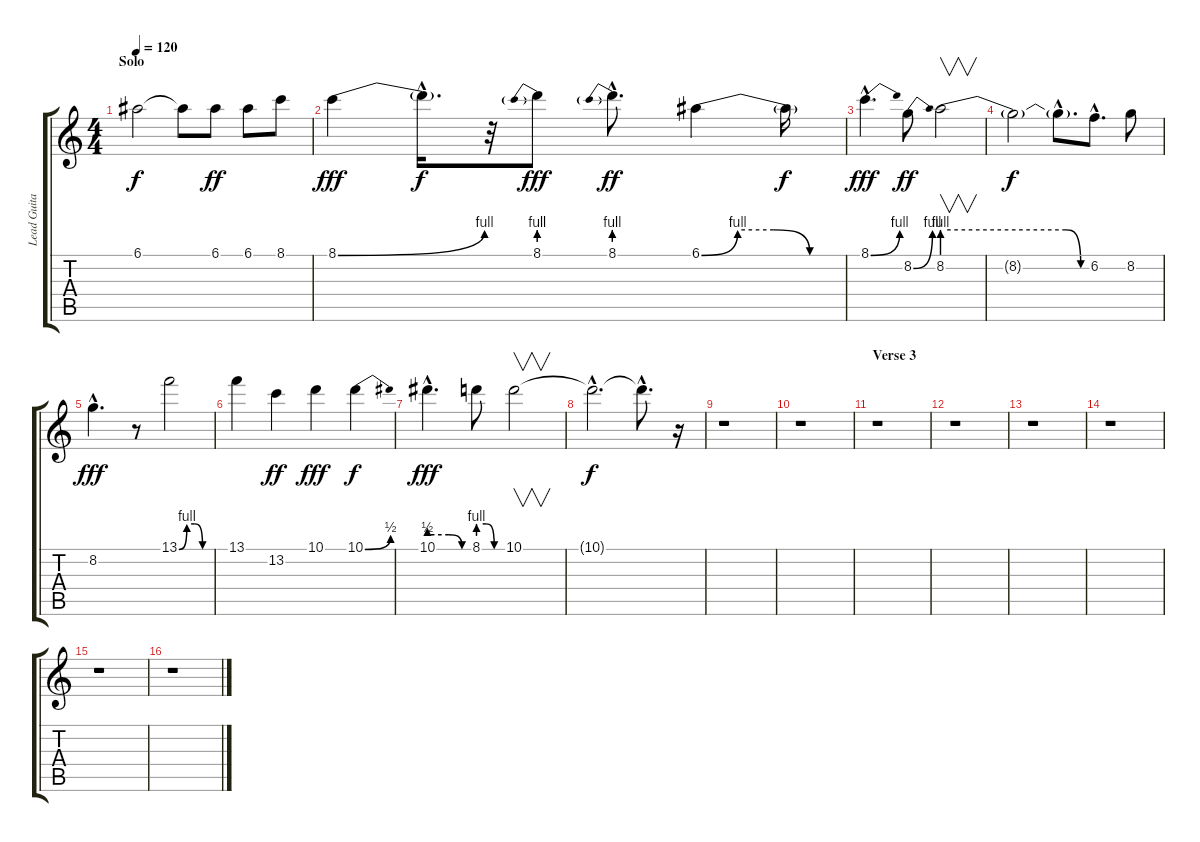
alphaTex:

\track ("Lead Guitar" "Lead Guita") {instrument distortionguitar}
\staff {score tabs}
\tuning (E4 B3 G3 D3 A2 E2) {hide}
\ts (4 4)
\section ("" "Solo")
\tempo 120
\clef g2
\ks c
6.1.2{dy f} 6.1{t}.8 6.1.8{dy ff} 6.1.8 8.1.8 |
8.1{be (bend 0 0 60 4)}.4{dy fff} 8.1{hac t}.16{d dy f} r.32 8.1{be (prebend 0 4 60 4)}.8{dy fff} 8.1{be (prebend 0 4 60 4) hac}.8{d dy ff} 6.1{be (custom 0 0 15 4 30 4 45 0 60 0)}.4 6.1{t}.16{dy f} |
8.1{be (bend 0 0 60 4) hac}.4{d dy fff} 8.2{be (bend 0 0 60 4)}.8{dy ff} 8.2{be (custom 0 4 50 4 56 0 60 0)}.2{v} |
8.2{t}.2{dy f} 8.2{hac t}.8{d} 6.2{hac}.8{d} 8.2.8 |
8.2{hac}.4{d dy fff} r.8 13.1{be (custom 0 0 15 4 30 4 45 0 60 0)}.2 |
13.1.4 13.2.4{dy ff} 10.1.4{dy fff} 10.1{be (bend 0 0 60 2)}.4{dy f} |
10.1{be (custom 0 2 30 2 50 0 60 0) hac}.4{d dy fff} 8.1{be (custom 0 4 20 4 40 0 60 0)}.8 10.1.2{v} |
10.1{hac t}.2{d dy f} 10.1{hac t}.8{d} r.16 |
r.1 |
r.1 |
\section ("" "Verse 3")
r.1 |
r.1 |
r.1 |
r.1 |
r.1 |
r.1
